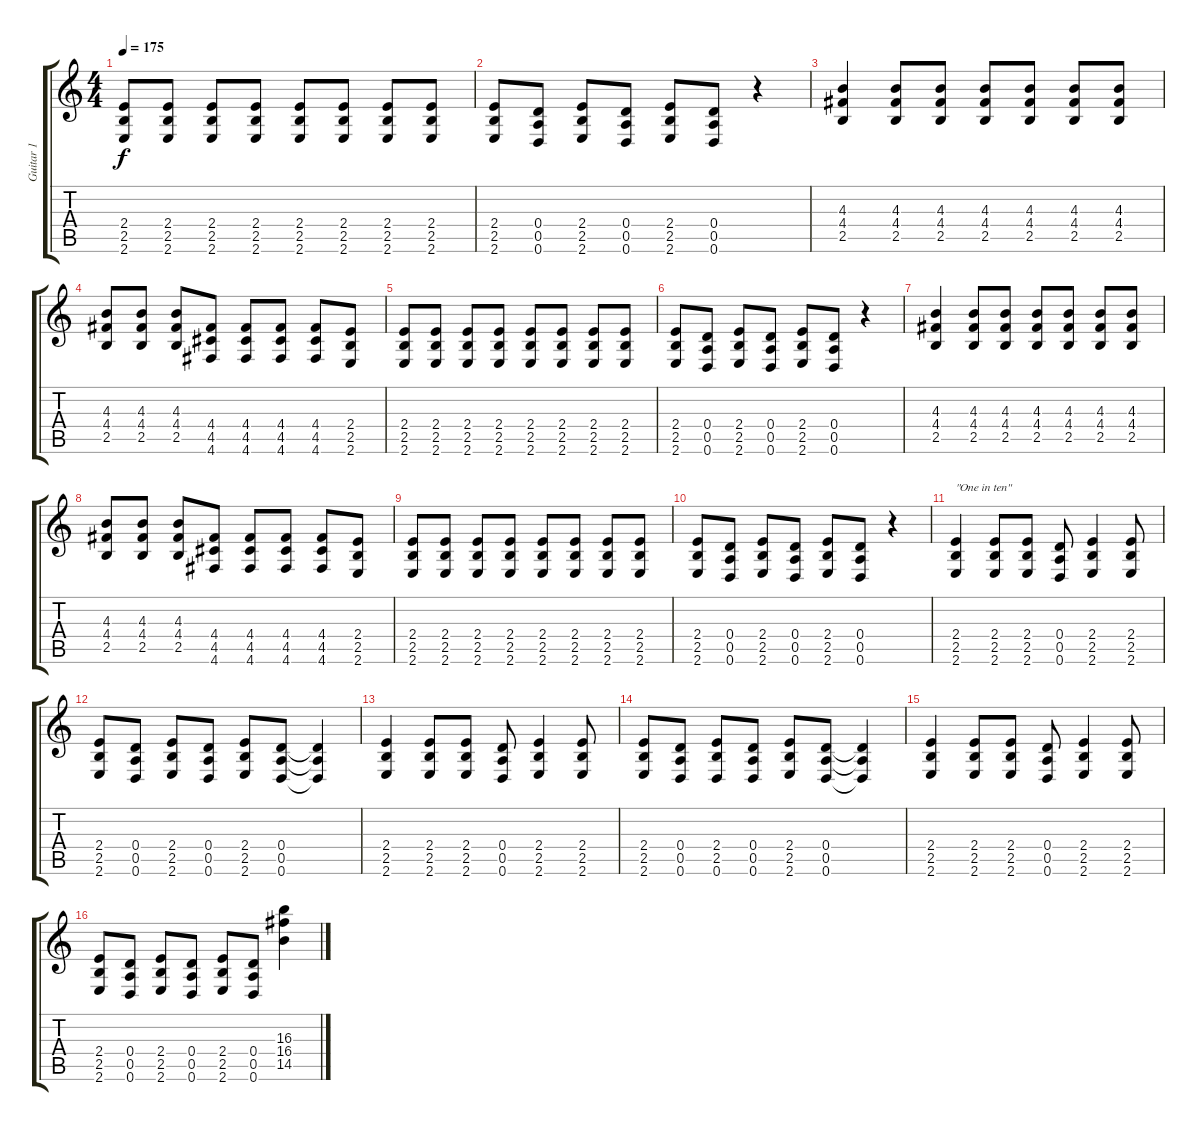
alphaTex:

\track ("Guitar 1" "Guitar 1") {instrument overdrivenguitar}
\staff {score tabs}
\tuning (E4 B3 G3 D3 A2 D2) {hide}
\ts (4 4)
\tempo 175
\clef g2
\ks c
(2.4 2.5 2.6).8{dy f} (2.4 2.5 2.6).8 (2.4 2.5 2.6).8 (2.4 2.5 2.6).8 (2.4 2.5 2.6).8 (2.4 2.5 2.6).8 (2.4 2.5 2.6).8 (2.4 2.5 2.6).8 |
(2.4 2.5 2.6).8 (0.4 0.5 0.6).8 (2.4 2.5 2.6).8 (0.4 0.5 0.6).8 (2.4 2.5 2.6).8 (0.4 0.5 0.6).8 r.4 |
(4.3 4.4 2.5).4 (4.3 4.4 2.5).8 (4.3 4.4 2.5).8 (4.3 4.4 2.5).8 (4.3 4.4 2.5).8 (4.3 4.4 2.5).8 (4.3 4.4 2.5).8 |
(4.3 4.4 2.5).8 (4.3 4.4 2.5).8 (4.3 4.4 2.5).8 (4.4 4.5 4.6).8 (4.4 4.5 4.6).8 (4.4 4.5 4.6).8 (4.4 4.5 4.6).8 (2.4 2.5 2.6).8 |
(2.4 2.5 2.6).8 (2.4 2.5 2.6).8 (2.4 2.5 2.6).8 (2.4 2.5 2.6).8 (2.4 2.5 2.6).8 (2.4 2.5 2.6).8 (2.4 2.5 2.6).8 (2.4 2.5 2.6).8 |
(2.4 2.5 2.6).8 (0.4 0.5 0.6).8 (2.4 2.5 2.6).8 (0.4 0.5 0.6).8 (2.4 2.5 2.6).8 (0.4 0.5 0.6).8 r.4 |
(4.3 4.4 2.5).4 (4.3 4.4 2.5).8 (4.3 4.4 2.5).8 (4.3 4.4 2.5).8 (4.3 4.4 2.5).8 (4.3 4.4 2.5).8 (4.3 4.4 2.5).8 |
(4.3 4.4 2.5).8 (4.3 4.4 2.5).8 (4.3 4.4 2.5).8 (4.4 4.5 4.6).8 (4.4 4.5 4.6).8 (4.4 4.5 4.6).8 (4.4 4.5 4.6).8 (2.4 2.5 2.6).8 |
(2.4 2.5 2.6).8 (2.4 2.5 2.6).8 (2.4 2.5 2.6).8 (2.4 2.5 2.6).8 (2.4 2.5 2.6).8 (2.4 2.5 2.6).8 (2.4 2.5 2.6).8 (2.4 2.5 2.6).8 |
(2.4 2.5 2.6).8 (0.4 0.5 0.6).8 (2.4 2.5 2.6).8 (0.4 0.5 0.6).8 (2.4 2.5 2.6).8 (0.4 0.5 0.6).8 r.4 |
(2.4 2.5 2.6).4{txt "\"One in ten\""} (2.4 2.5 2.6).8 (2.4 2.5 2.6).8 (0.4 0.5 0.6).8 (2.4 2.5 2.6).4 (2.4 2.5 2.6).8 |
(2.4 2.5 2.6).8 (0.4 0.5 0.6).8 (2.4 2.5 2.6).8 (0.4 0.5 0.6).8 (2.4 2.5 2.6).8 (0.4 0.5 0.6).8 (0.4{t} 0.5{t} 0.6{t}).4 |
(2.4 2.5 2.6).4 (2.4 2.5 2.6).8 (2.4 2.5 2.6).8 (0.4 0.5 0.6).8 (2.4 2.5 2.6).4 (2.4 2.5 2.6).8 |
(2.4 2.5 2.6).8 (0.4 0.5 0.6).8 (2.4 2.5 0.6).8 (0.4 0.5 0.6).8 (2.4 2.5 2.6).8 (0.4 0.5 0.6).8 (0.4{t} 0.5{t} 0.6{t}).4 |
(2.4 2.5 2.6).4 (2.4 2.5 2.6).8 (2.4 2.5 2.6).8 (0.4 0.5 0.6).8 (2.4 2.5 2.6).4 (2.4 2.5 2.6).8 |
(2.4 2.5 2.6).8 (0.4 0.5 0.6).8 (2.4 2.5 2.6).8 (0.4 0.5 0.6).8 (2.4 2.5 2.6).8 (0.4 0.5 0.6).8 (16.3 16.4 14.5).4
